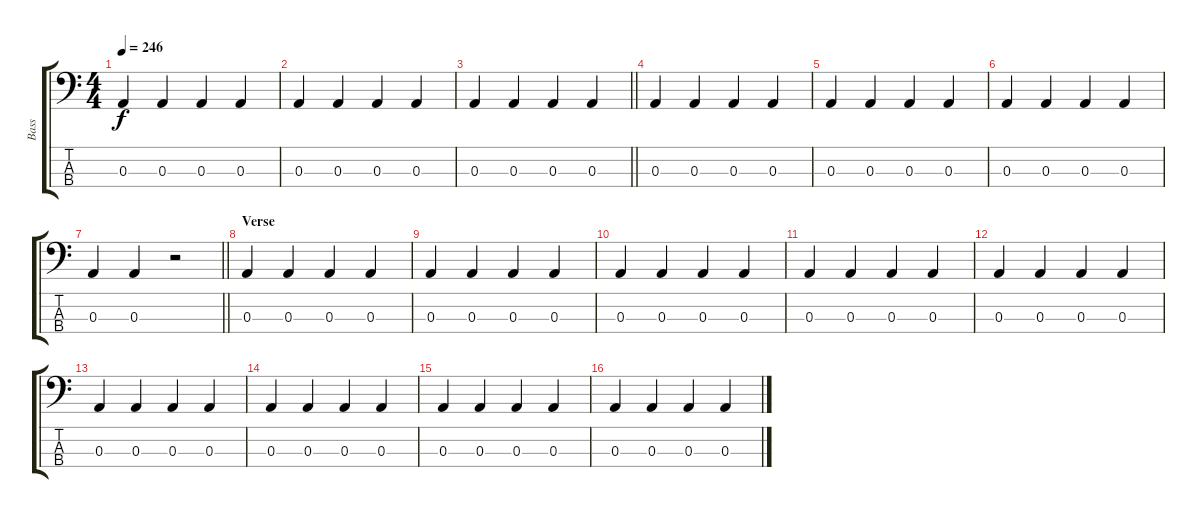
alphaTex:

\track ("Bass" "Bass") {instrument electricbassfinger}
\staff {score tabs}
\tuning (G2 D2 A1 D1) {hide}
\ts (4 4)
\tempo 246
\clef f4
\ks c
0.3.4{dy f} 0.3.4 0.3.4 0.3.4 |
0.3.4 0.3.4 0.3.4 0.3.4 |
\barLineRight lightlight
0.3.4 0.3.4 0.3.4 0.3.4 |
\section ("" "")
0.3.4 0.3.4 0.3.4 0.3.4 |
0.3.4 0.3.4 0.3.4 0.3.4 |
0.3.4 0.3.4 0.3.4 0.3.4 |
\barLineRight lightlight
0.3.4 0.3.4 r.2 |
\section ("" "Verse")
0.3.4 0.3.4 0.3.4 0.3.4 |
0.3.4 0.3.4 0.3.4 0.3.4 |
0.3.4 0.3.4 0.3.4 0.3.4 |
0.3.4 0.3.4 0.3.4 0.3.4 |
0.3.4 0.3.4 0.3.4 0.3.4 |
0.3.4 0.3.4 0.3.4 0.3.4 |
0.3.4 0.3.4 0.3.4 0.3.4 |
0.3.4 0.3.4 0.3.4 0.3.4 |
0.3.4 0.3.4 0.3.4 0.3.4
